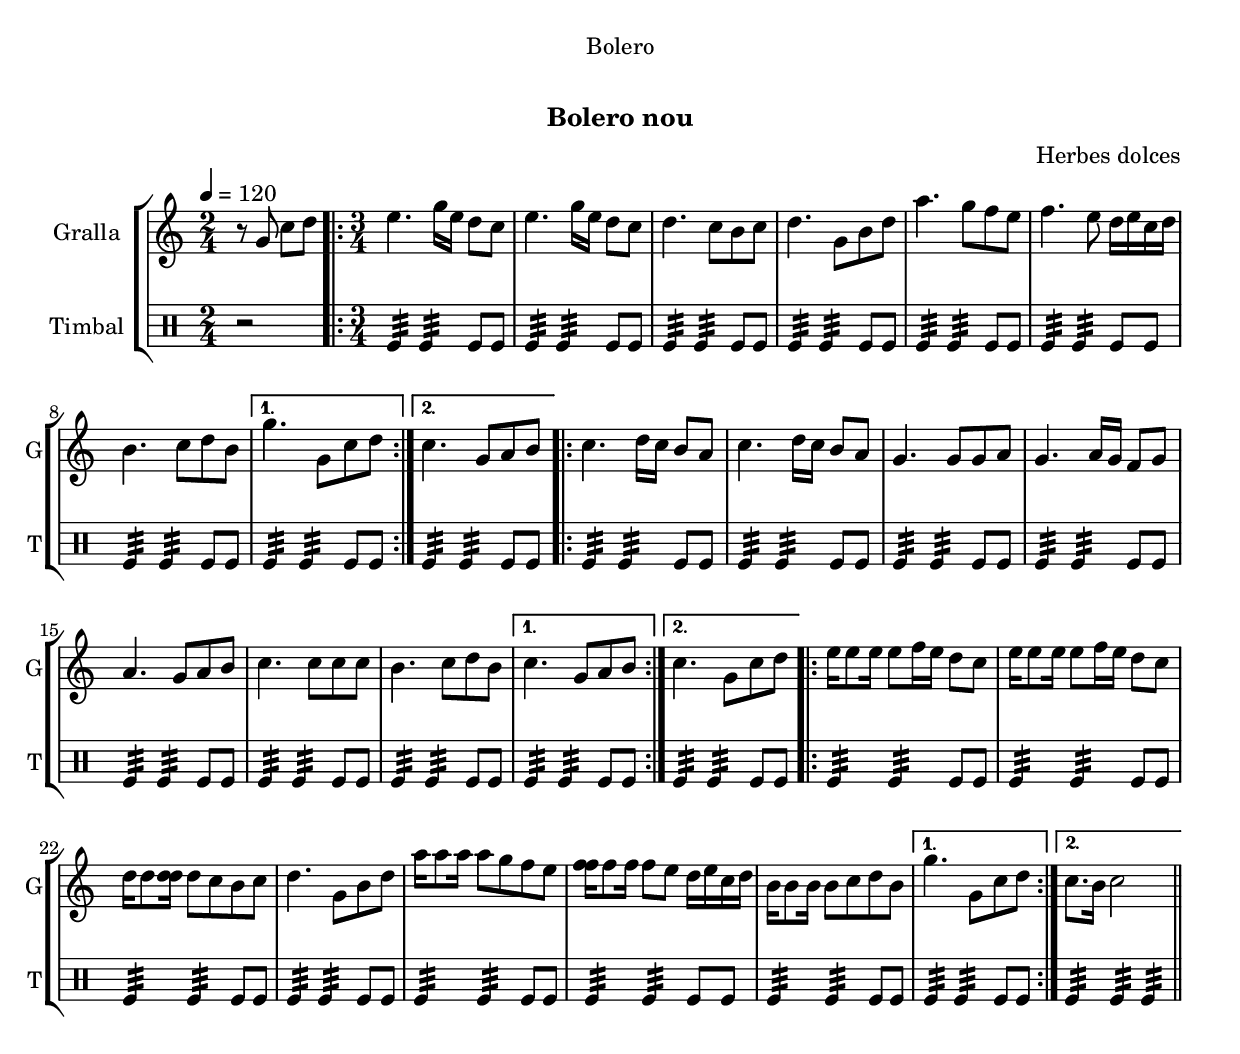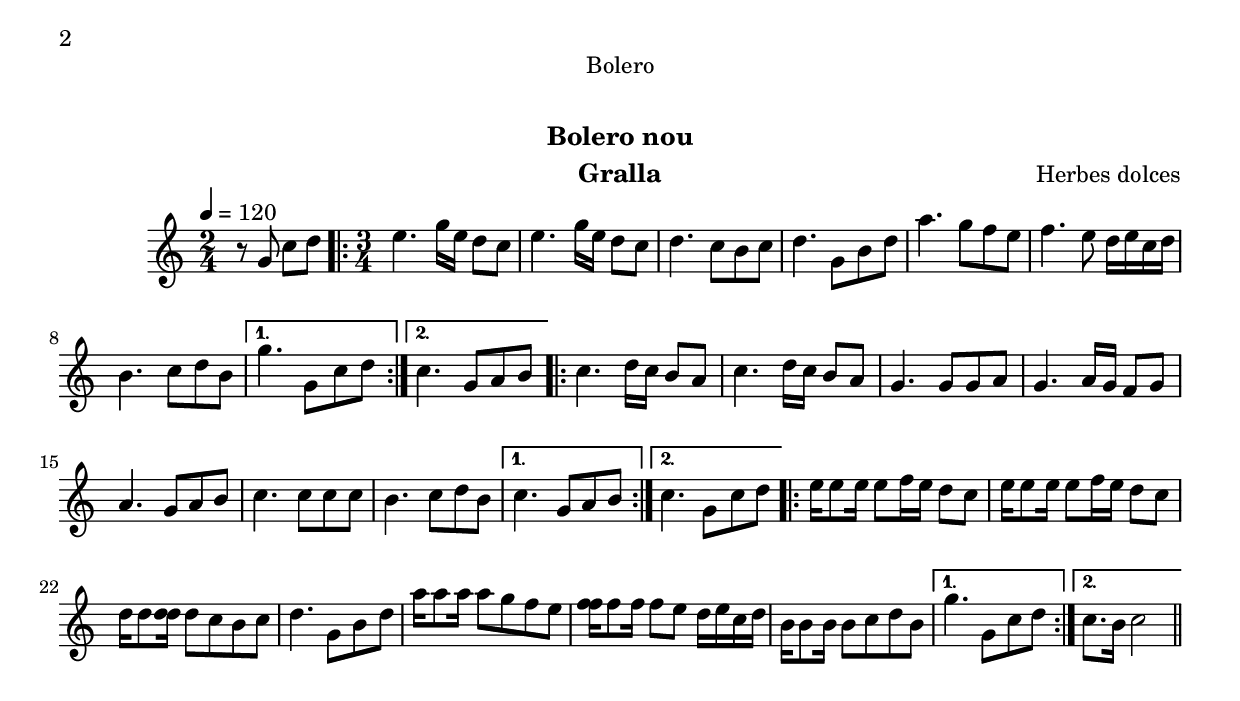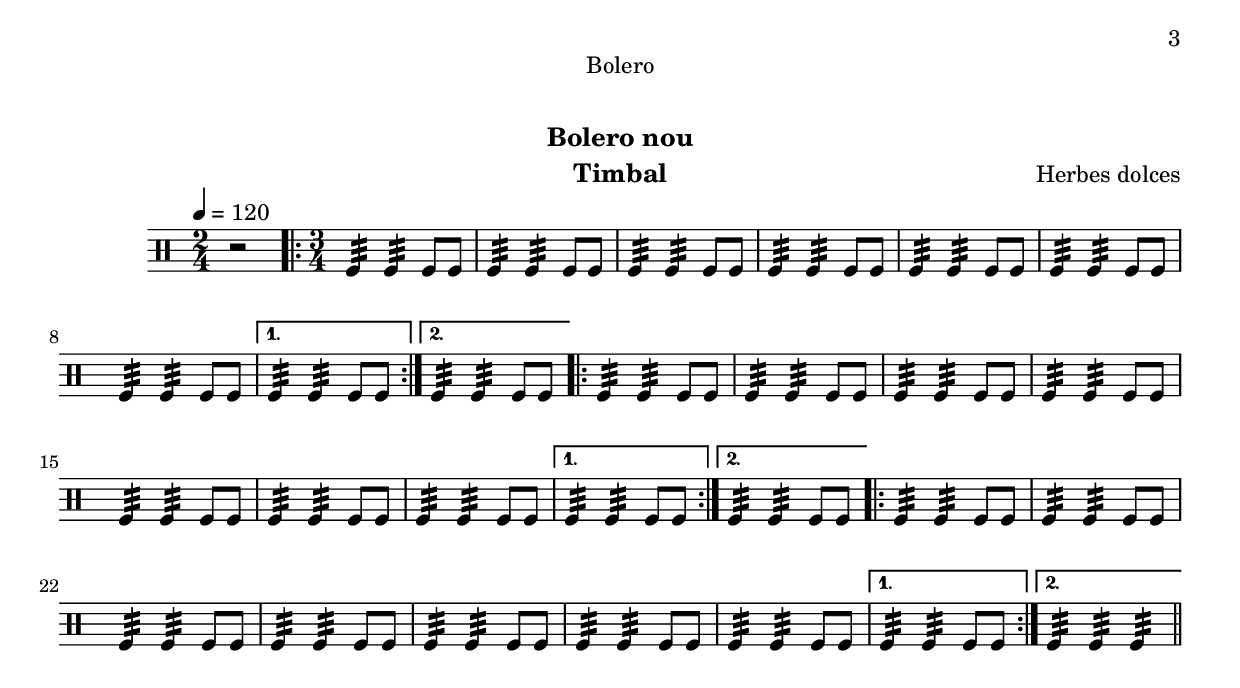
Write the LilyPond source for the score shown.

\version "2.16.0"

\header {
  dedication="Bolero"
  title="  "
  subtitle="Bolero nou"
  subsubtitle=""
  poet=""
  meter=""
  piece=""
  composer="Herbes dolces"
  arranger=""
  opus=""
  instrument=""
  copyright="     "
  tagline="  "
}

liniaroAa =
\relative g'
{
  \tempo 4=120
  \clef treble
  \key c \major
  \time 2/4
  r8 g c d  |
  \time 3/4   \repeat volta 2 { e4. g16 e d8 c  |
  e4. g16 e d8 c  |
  d4. c8 b c  |
  %05
  d4. g,8 b d  |
  a'4. g8 f e  |
  f4. e8 d16 e c d  |
  b4. c8 d b }
  \alternative { { g'4. g,8 c d }
  %10
  { c4. g8 a b } }
  \repeat volta 2 { c4. d16 c b8 a  |
  c4. d16 c b8 a  |
  g4. g8 g a  |
  g4. a16 g f8 g  |
  %15
  a4. g8 a b  |
  c4. c8 c c  |
  b4. c8 d b }
  \alternative { { c4. g8 a b }
  { c4. g8 c d } }
  %20
  \repeat volta 2 { e16 e8 e16 e8 f16 e d8 c  |
  e16 e8 e16 e8 f16 e d8 c  |
  d16 d8 <d d>16 d8 c b c  |
  d4. g,8 b d  |
  a'16 a8 a16 a8 g f e  |
  %25
  <f f>16 f8 f16 f8 e d16 e c d  |
  b16 b8 b16 b8 c d b }
  \alternative { { g'4. g,8 c d }
  { c8. b16 c2 } } \bar "||"
}

liniaroAb =
\drummode
{
  \tempo 4=120
  \time 2/4
  r2  |
  \time 3/4   \repeat volta 2 { tomfl4:32 tomfl:32 tomfl8 tomfl  |
  tomfl4:32 tomfl:32 tomfl8 tomfl  |
  tomfl4:32 tomfl:32 tomfl8 tomfl  |
  %05
  tomfl4:32 tomfl:32 tomfl8 tomfl  |
  tomfl4:32 tomfl:32 tomfl8 tomfl  |
  tomfl4:32 tomfl:32 tomfl8 tomfl  |
  tomfl4:32 tomfl:32 tomfl8 tomfl }
  \alternative { { tomfl4:32 tomfl:32 tomfl8 tomfl }
  %10
  { tomfl4:32 tomfl:32 tomfl8 tomfl } }
  \repeat volta 2 { tomfl4:32 tomfl:32 tomfl8 tomfl  |
  tomfl4:32 tomfl:32 tomfl8 tomfl  |
  tomfl4:32 tomfl:32 tomfl8 tomfl  |
  tomfl4:32 tomfl:32 tomfl8 tomfl  |
  %15
  tomfl4:32 tomfl:32 tomfl8 tomfl  |
  tomfl4:32 tomfl:32 tomfl8 tomfl  |
  tomfl4:32 tomfl:32 tomfl8 tomfl }
  \alternative { { tomfl4:32 tomfl:32 tomfl8 tomfl }
  { tomfl4:32 tomfl:32 tomfl8 tomfl } }
  %20
  \repeat volta 2 { tomfl4:32 tomfl:32 tomfl8 tomfl  |
  tomfl4:32 tomfl:32 tomfl8 tomfl  |
  tomfl4:32 tomfl:32 tomfl8 tomfl  |
  tomfl4:32 tomfl:32 tomfl8 tomfl  |
  tomfl4:32 tomfl:32 tomfl8 tomfl  |
  %25
  tomfl4:32 tomfl:32 tomfl8 tomfl  |
  tomfl4:32 tomfl:32 tomfl8 tomfl }
  \alternative { { tomfl4:32 tomfl:32 tomfl8 tomfl }
  { tomfl4:32 tomfl:32 tomfl:32 } } \bar "||"
}

\bookpart {
  \score {
    \new StaffGroup {
      \override Score.RehearsalMark #'self-alignment-X = #LEFT
      <<
        \new Staff \with {instrumentName = #"Gralla" shortInstrumentName = #"G"} \liniaroAa
        \new DrumStaff \with {instrumentName = #"Timbal" shortInstrumentName = #"T"} \liniaroAb
      >>
    }
    \layout {}
  }\score { \unfoldRepeats
    \new StaffGroup {
      \override Score.RehearsalMark #'self-alignment-X = #LEFT
      <<
        \new Staff \with {instrumentName = #"Gralla" shortInstrumentName = #"G"} \liniaroAa
        \new DrumStaff \with {instrumentName = #"Timbal" shortInstrumentName = #"T"} \liniaroAb
      >>
    }
    \midi {}
  }
}

\bookpart {
  \header {instrument="Gralla"}
  \score {
    \new StaffGroup {
      \override Score.RehearsalMark #'self-alignment-X = #LEFT
      <<
        \new Staff \liniaroAa
      >>
    }
    \layout {}
  }\score { \unfoldRepeats
    \new StaffGroup {
      \override Score.RehearsalMark #'self-alignment-X = #LEFT
      <<
        \new Staff \liniaroAa
      >>
    }
    \midi {}
  }
}

\bookpart {
  \header {instrument="Timbal"}
  \score {
    \new StaffGroup {
      \override Score.RehearsalMark #'self-alignment-X = #LEFT
      <<
        \new DrumStaff \liniaroAb
      >>
    }
    \layout {}
  }\score { \unfoldRepeats
    \new StaffGroup {
      \override Score.RehearsalMark #'self-alignment-X = #LEFT
      <<
        \new DrumStaff \liniaroAb
      >>
    }
    \midi {}
  }
}

